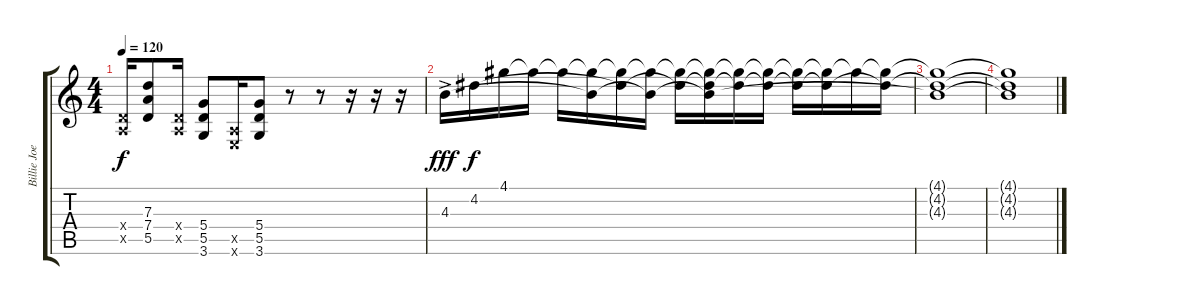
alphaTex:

\track ("Billie Joe Guitar 1" "Billie Joe") {instrument distortionguitar}
\staff {score tabs}
\tuning (E4 B3 G3 D3 A2 E2) {hide}
\ts (4 4)
\tempo 120
\clef g2
\ks c
(0.4{x} 0.5{x}).16{dy f} (7.3 7.4 5.5).8 (0.4{x} 0.5{x}).16 (5.4 5.5 3.6).8 (0.5{x} 0.6{x}).16 (5.4 5.5 3.6).8 r.8 r.8 r.16 r.16 r.16 |
4.3{ac}.16{dy fff instrument electricguitarjazz} 4.2.16{dy f} 4.1.16 4.1{t}.16 4.1{t}.16 (4.1{t} 4.3{t}).16 (4.1{t} 4.2{t}).16 (4.1{t} 4.3{t}).16 (4.1{t} 4.2{t}).16 (4.1{t} 4.2{t} 4.3{t}).16 (4.1{t} 4.2{t}).16 (4.1{t} 4.2{t}).16 (4.1{t} 4.2{t}).16 (4.1{t} 4.2{t}).16 4.1{t}.16 (4.1{t} 4.2{t}).16 |
(4.1{t} 4.2{t} 4.3{t}).1 |
(4.1{t} 4.2{t} 4.3{t}).1
